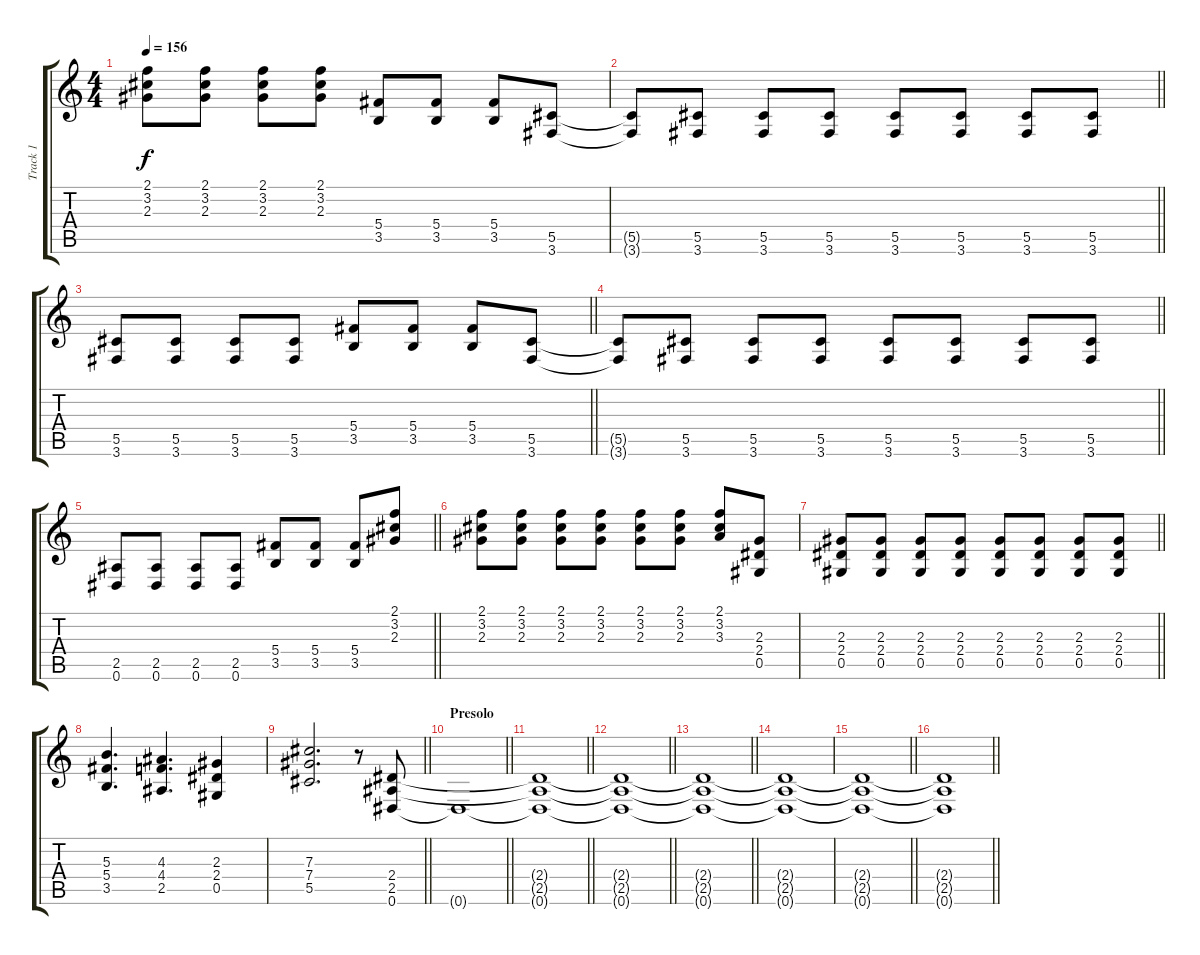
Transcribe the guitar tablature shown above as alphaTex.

\track ("Track 1" "Track 1") {instrument distortionguitar}
\staff {score tabs}
\tuning (Eb4 Bb3 Gb3 Db3 Ab2 Eb2) {hide}
\ts (4 4)
\tempo 156
\clef g2
\ks c
(2.1 3.2 2.3).8{dy f} (2.1 3.2 2.3).8 (2.1 3.2 2.3).8 (2.1 3.2 2.3).8 (5.4 3.5).8 (5.4 3.5).8 (5.4 3.5).8 (5.5 3.6).8 |
\barLineRight lightlight
(5.5{t} 3.6{t}).8 (5.5 3.6).8 (5.5 3.6).8 (5.5 3.6).8 (5.5 3.6).8 (5.5 3.6).8 (5.5 3.6).8 (5.5 3.6).8 |
\barLineRight lightlight
(5.5 3.6).8 (5.5 3.6).8 (5.5 3.6).8 (5.5 3.6).8 (5.4 3.5).8 (5.4 3.5).8 (5.4 3.5).8 (5.5 3.6).8 |
\barLineRight lightlight
(5.5{t} 3.6{t}).8 (5.5 3.6).8 (5.5 3.6).8 (5.5 3.6).8 (5.5 3.6).8 (5.5 3.6).8 (5.5 3.6).8 (5.5 3.6).8 |
\barLineRight lightlight
(2.5 0.6).8 (2.5 0.6).8 (2.5 0.6).8 (2.5 0.6).8 (5.4 3.5).8 (5.4 3.5).8 (5.4 3.5).8 (2.1 3.2 2.3).8 |
(2.1 3.2 2.3).8 (2.1 3.2 2.3).8 (2.1 3.2 2.3).8 (2.1 3.2 2.3).8 (2.1 3.2 2.3).8 (2.1 3.2 2.3).8 (2.1 3.2 3.3).8 (2.3 2.4 0.5).8 |
\barLineRight lightlight
(2.3 2.4 0.5).8 (2.3 2.4 0.5).8 (2.3 2.4 0.5).8 (2.3 2.4 0.5).8 (2.3 2.4 0.5).8 (2.3 2.4 0.5).8 (2.3 2.4 0.5).8 (2.3 2.4 0.5).8 |
(5.3 5.4 3.5).4{d} (4.3 4.4 2.5).4{d} (2.3 2.4 0.5).4 |
\barLineRight lightlight
(7.3 7.4 5.5).2{d} r.8 (2.4 2.5 0.6).8 |
\section ("" "Presolo")
\barLineRight lightlight
0.6{t}.1 |
\barLineRight lightlight
(2.4{t} 2.5{t} 0.6{t}).1 |
\barLineRight lightlight
(2.4{t} 2.5{t} 0.6{t}).1 |
\barLineRight lightlight
(2.4{t} 2.5{t} 0.6{t}).1 |
(2.4{t} 2.5{t} 0.6{t}).1 |
\barLineRight lightlight
(2.4{t} 2.5{t} 0.6{t}).1 |
\barLineRight lightlight
(2.4{t} 2.5{t} 0.6{t}).1
